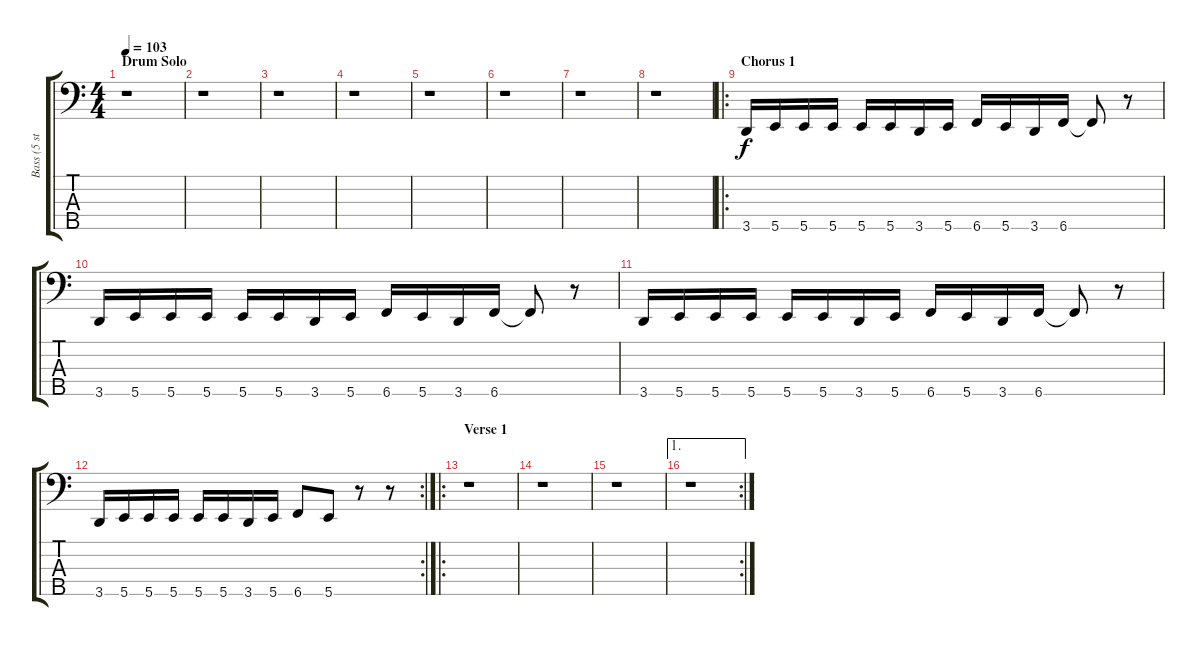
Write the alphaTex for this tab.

\track ("Bass (5 string)" "Bass (5 st") {instrument electricbasspick}
\staff {score tabs}
\tuning (G2 D2 A1 E1 B0) {hide}
\ts (4 4)
\section ("" "Drum Solo")
\tempo 103
\clef f4
\ks c
r.1{dy f} |
r.1 |
r.1 |
r.1 |
r.1 |
r.1 |
r.1 |
r.1 |
\ro
\section ("" "Chorus 1")
3.5.16 5.5.16 5.5.16 5.5.16 5.5.16 5.5.16 3.5.16 5.5.16 6.5.16 5.5.16 3.5.16 6.5.16 6.5{t}.8 r.8 |
3.5.16 5.5.16 5.5.16 5.5.16 5.5.16 5.5.16 3.5.16 5.5.16 6.5.16 5.5.16 3.5.16 6.5.16 6.5{t}.8 r.8 |
3.5.16 5.5.16 5.5.16 5.5.16 5.5.16 5.5.16 3.5.16 5.5.16 6.5.16 5.5.16 3.5.16 6.5.16 6.5{t}.8 r.8 |
\rc 2
3.5.16 5.5.16 5.5.16 5.5.16 5.5.16 5.5.16 3.5.16 5.5.16 6.5.8 5.5.8 r.8 r.8 |
\ro
\section ("" "Verse 1")
r.1 |
r.1 |
r.1 |
\ae 1
\rc 2
r.1
